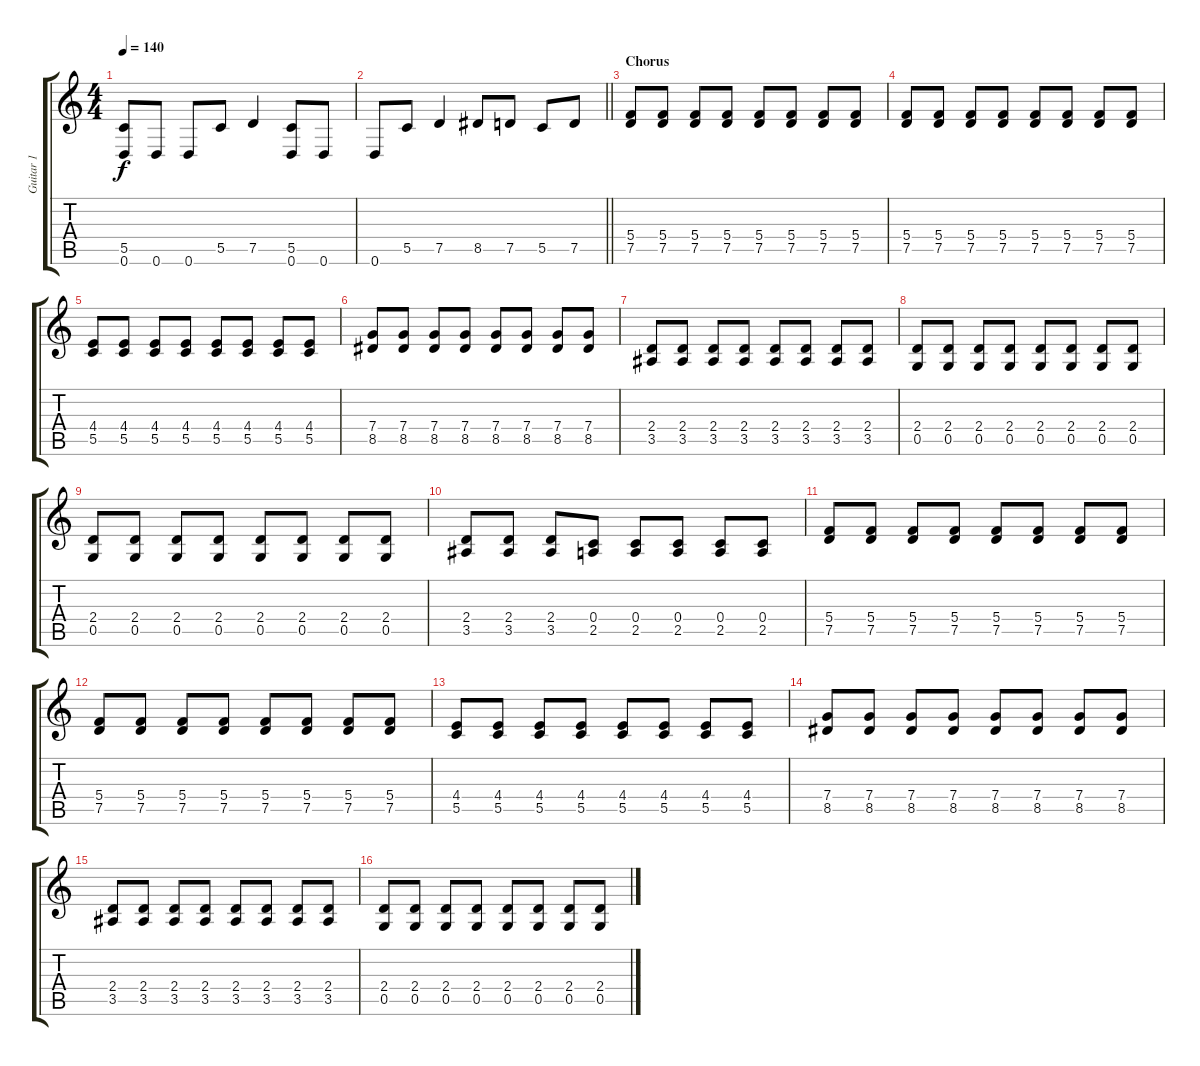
\track ("Guitar 1" "Guitar 1") {instrument distortionguitar}
\staff {score tabs}
\tuning (D4 A3 F3 C3 G2 D2) {hide}
\ts (4 4)
\tempo 140
\clef g2
\ks c
(5.5 0.6).8{dy f} 0.6.8 0.6.8 5.5.8 7.5.4 (5.5 0.6).8 0.6.8 |
\barLineRight lightlight
0.6.8 5.5.8 7.5.4 8.5.8 7.5.8 5.5.8 7.5.8 |
\section ("" "Chorus")
(5.4 7.5).8 (5.4 7.5).8 (5.4 7.5).8 (5.4 7.5).8 (5.4 7.5).8 (5.4 7.5).8 (5.4 7.5).8 (5.4 7.5).8 |
(5.4 7.5).8 (5.4 7.5).8 (5.4 7.5).8 (5.4 7.5).8 (5.4 7.5).8 (5.4 7.5).8 (5.4 7.5).8 (5.4 7.5).8 |
(4.4 5.5).8 (4.4 5.5).8 (4.4 5.5).8 (4.4 5.5).8 (4.4 5.5).8 (4.4 5.5).8 (4.4 5.5).8 (4.4 5.5).8 |
(7.4 8.5).8 (7.4 8.5).8 (7.4 8.5).8 (7.4 8.5).8 (7.4 8.5).8 (7.4 8.5).8 (7.4 8.5).8 (7.4 8.5).8 |
(2.4 3.5).8 (2.4 3.5).8 (2.4 3.5).8 (2.4 3.5).8 (2.4 3.5).8 (2.4 3.5).8 (2.4 3.5).8 (2.4 3.5).8 |
(2.4 0.5).8 (2.4 0.5).8 (2.4 0.5).8 (2.4 0.5).8 (2.4 0.5).8 (2.4 0.5).8 (2.4 0.5).8 (2.4 0.5).8 |
(2.4 0.5).8 (2.4 0.5).8 (2.4 0.5).8 (2.4 0.5).8 (2.4 0.5).8 (2.4 0.5).8 (2.4 0.5).8 (2.4 0.5).8 |
(2.4 3.5).8 (2.4 3.5).8 (2.4 3.5).8 (0.4 2.5).8 (0.4 2.5).8 (0.4 2.5).8 (0.4 2.5).8 (0.4 2.5).8 |
(5.4 7.5).8 (5.4 7.5).8 (5.4 7.5).8 (5.4 7.5).8 (5.4 7.5).8 (5.4 7.5).8 (5.4 7.5).8 (5.4 7.5).8 |
(5.4 7.5).8 (5.4 7.5).8 (5.4 7.5).8 (5.4 7.5).8 (5.4 7.5).8 (5.4 7.5).8 (5.4 7.5).8 (5.4 7.5).8 |
(4.4 5.5).8 (4.4 5.5).8 (4.4 5.5).8 (4.4 5.5).8 (4.4 5.5).8 (4.4 5.5).8 (4.4 5.5).8 (4.4 5.5).8 |
(7.4 8.5).8 (7.4 8.5).8 (7.4 8.5).8 (7.4 8.5).8 (7.4 8.5).8 (7.4 8.5).8 (7.4 8.5).8 (7.4 8.5).8 |
(2.4 3.5).8 (2.4 3.5).8 (2.4 3.5).8 (2.4 3.5).8 (2.4 3.5).8 (2.4 3.5).8 (2.4 3.5).8 (2.4 3.5).8 |
(2.4 0.5).8 (2.4 0.5).8 (2.4 0.5).8 (2.4 0.5).8 (2.4 0.5).8 (2.4 0.5).8 (2.4 0.5).8 (2.4 0.5).8
